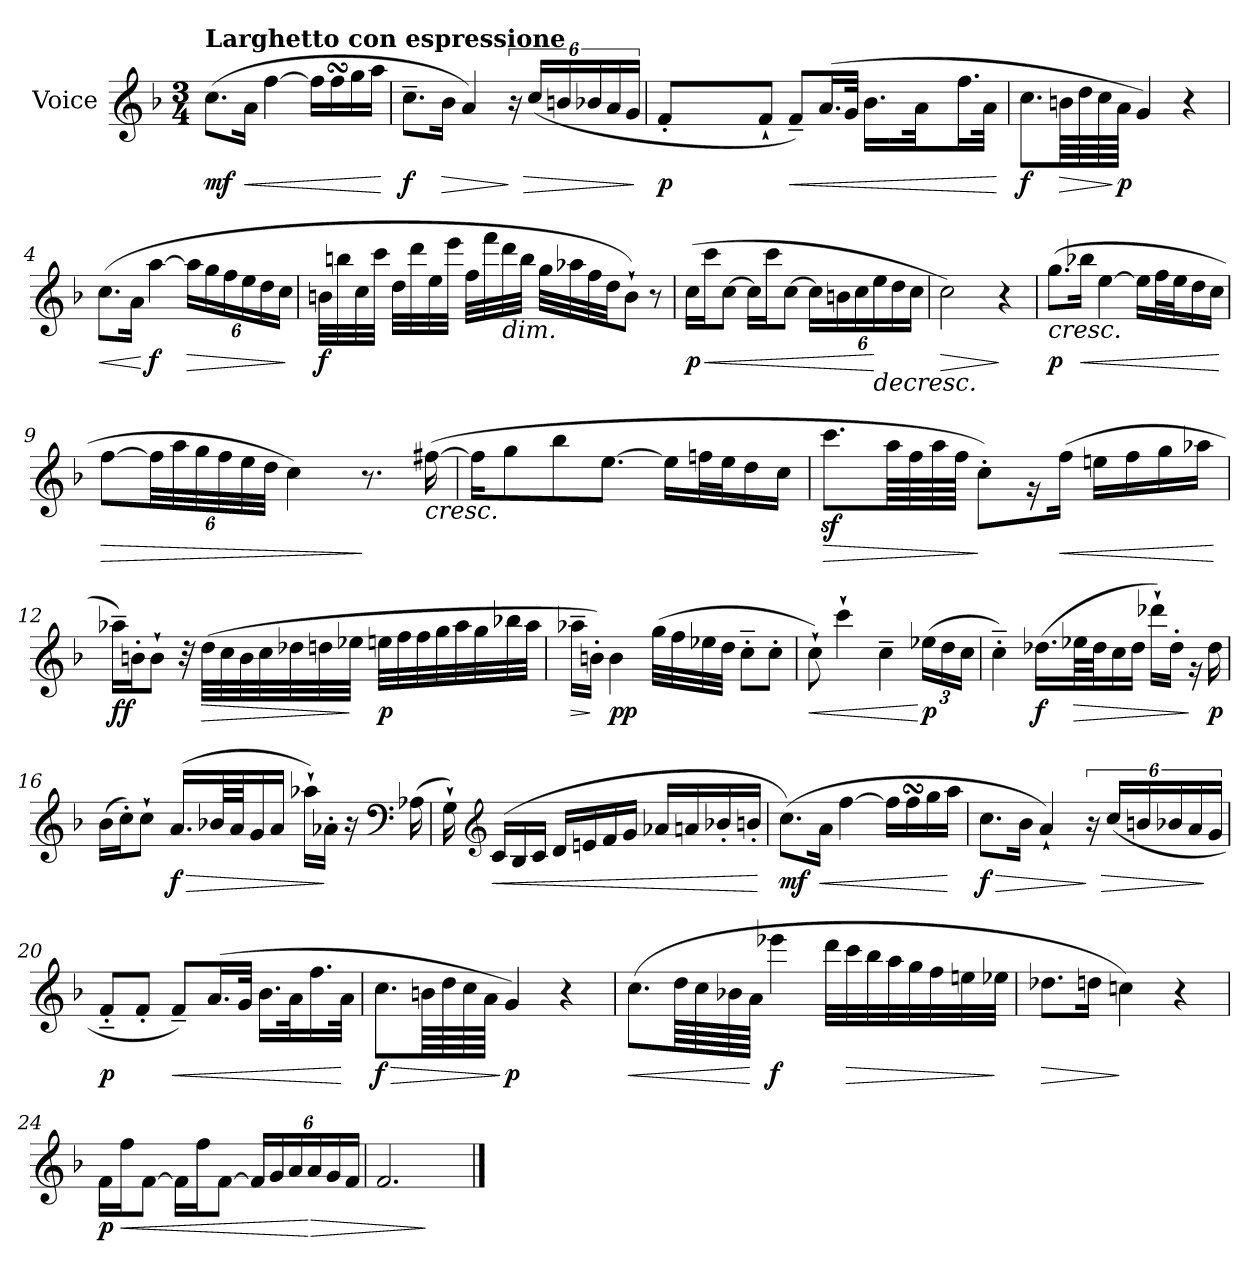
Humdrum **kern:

**kern	**dynam
*part1	*part1
*staff1	*staff1
*I"Voice	*
*I'V	*
*clefG2	*
*k[b-]	*
*M3/4	*
=	=
!LO:TX:a:B:t=Larghetto con espressione	!
!	!LO:DY:b
(>8.cc\L	mf
!	!LO:HP:b
16a\Jk	<
[4ff\	.
16ff\LL]	.
16ffsSSs\	.
16gg\	.
16aa\JJ	.
.	[
=1	=1
!	!LO:DY:b
8.cc~\L	f
!	!LO:HP:b
16b-\Jk	>
4a/)	.
24r	]
!	!LO:HP:b
(<24cc/LL	>
24bn/	.
*Xbrackettup	*
24b-X/	.
24a/	.
24g/JJ	.
.	]
=2	=2
!	!LO:DY:b
8f'/L	p
2ryy	.
8f`/J	.
!	!LO:HP:b
8f~/L)	<
(>16.a/L	.
32g/JJk	.
16.b-\LL	.
16.ryy	.
32a\K	.
8ryy	.
16.ff\	.
32a\JJk	.
32ryy	[
=3	=3
!	!LO:DY:b
8.cc\L	f
!	!LO:HP:b
64bn\LLL	>
64dd\	.
64cc\	.
!	!LO:DY:n=1:b
64a\JJJJ	] p
4g/)	.
4r	.
=4	=4
!	!LO:HP:b
(>8.cc\L	<
16a\Jk	.
!	!LO:DY:n=1:b
[4aa\	[ f
!	!LO:HP:b
24aa\LL]	>
24gg\	.
24ff\	.
24ee\	.
24dd\	.
24cc\JJ	.
.	]
!!LO:LB:g=z
=5	=5
!	!LO:DY:b
32bn\LLL	f
32bbn\	.
32cc\	.
32ccc\JJJ	.
32dd\LLL	.
32ddd\	.
32ee\	.
32eee\JJJ	.
32ff\LLL	.
32fff\	.
!LO:TX:b:i:t=dim.	!
32ddd\	.
32bb\JJJ	.
32gg\LLL	.
32aa-X\	.
32ff\	.
32dd\JJ	.
8b`\J)	.
8r	.
=6	=6
!	!LO:DY:b
(>16cc\LL	p
!	!LO:HP:b
16ccc\J	<
[8cc\J	.
16cc\LL]	.
16ccc\J	.
[8cc\J	.
24cc\LL]	.
24bn\	.
24cc\	.
!	!LO:HP:n=1:b
24ee\	[ >
24dd\	.
24cc\JJ	.
!!LO:LB:g=z
=7	=7
!	!LO:HP:b
2cc\)	>
4r	]
=8	=8
!	!LO:HP:b
!	!LO:DY:n=1:b
(>8.gg\L	< p
!	!LO:HP:b
16bb-X\Jk	<
[4ee\	.
16ee\LL]	.
32ff\L	.
32ee\J	.
16dd\	.
16cc\JJ	]
.	[
=9	=9
!	!LO:HP:b
[8ff\L	>
48ff\LL]	.
48aa\	.
48gg\	.
48ff\	.
48ee\	.
48dd\JJJ	.
4cc\)	[
8.r	]
!LO:TX:b:i:t=cresc.	!
(>[16ff#X\	.
=10	=10
16ff#\KL]	.
8gg\	.
8bb-\	.
[8.ee\J	.
16ee\LL]	.
32ffn\L	.
32ee\J	.
16dd\	.
16cc\JJ	.
=11	=11
!	!LO:HP:b
8.cccz<\L	>
64aa\LLL	.
64ff\	.
64aa\	.
64ff\JJJJ	.
8cc'\L)	]
16rg	.
!	!LO:HP:b
(>16ff\Jk	<
16een\LL	.
16ff\	.
16gg\	.
16aa-X\JJ	.
.	[
!!LO:LB:g=z
=12	=12
!	!LO:DY:b
16aa-X~\LL)	ff
16bn'\J	.
8b`\J	.
32r	.
!	!LO:HP:b
(>32dd\LLL	>
32cc\	.
32b\	.
32cc\	.
32dd-Xi\	.
32dd\	.
32ee-X\JJJ	]
!	!LO:DY:b
32een\LLL	p
32ff\	.
32ff\	.
32gg\	.
32aa-\	.
32gg\	.
32bb-X\	.
32aa-\JJJ	.
=13	=13
!	!LO:HP:b
16aa-X~\LL	>
16bn'\JJ)	]
!	!LO:DY:b
4b\	pp
(>32gg\LLL	.
32ff\	.
32ee-X\	.
32dd\JJJ	.
8cc~'\L	.
8cc'\J	.
=14	=14
!	!LO:HP:b
8cc`\)	<
4ccc`\	.
4cc~\	.
!	!LO:DY:n=1:b
(>24ee-X\LL	[ p
24dd\	.
24cc\JJ	.
!!LO:LB:g=z
=15	=15
4cc~'\)	.
!	!LO:DY:b
(>16.dd-X\LL	f
!	!LO:HP:b
64ee-X\LL	>
64dd-\JJ	.
16cc\	.
16dd-\JJ	.
16ddd-X`\LL)	.
16dd-'\JJ	.
16rg	]
!	!LO:DY:b
16dd-\	p
=16	=16
(>16b-\LL	.
16cc'\J)	.
8cc`\J	.
!	!LO:HP:b
!	!LO:DY:n=1:b
(>16.a/LL	> f
64b-X/LL	.
64a/JJ	.
16g/	.
16a/JJ	.
16aa-X`\LL)	.
16a-X'\JJ	]
16r	.
*clefF4	*
(>16A-X\	.
=17	=17
16G`\)	.
*clefG2	*
!	!LO:HP:b
(>16c/LL	<
16B-/	.
16c/JJ	.
16d/LL	.
16en/	.
16f/	.
16g/JJ	.
16a-Xi/LL	.
16a/	.
16b-X'/	.
16bn'/JJ	.
.	[
!!LO:LB:g=z
=18	=18
!	!LO:DY:b
(>8.cc\L)	mf
!	!LO:HP:b
16a\Jk	<
[4ff\	.
16ff\LL]	.
16ffsSSs\	.
16gg\	.
16aa\JJ	[
=19	=19
!	!LO:HP:b
!	!LO:DY:n=1:b
8.cc\L	> f
16b-\Jk	.
4a`/)	.
*brackettup	*
24r	]
!	!LO:HP:b
(>24cc/LL	>
24bn/	.
*Xbrackettup	*
24b-X/	.
24a/	.
24g/JJ	]
=20	=20
!	!LO:DY:b
8f~'/L	p
8f'/J	.
!	!LO:HP:b
8f~/L)	<
(>16.a/L	.
32g/JJk	.
16.b-\LL	.
32a\K	.
16.ff\	.
32a\JJk	[
=21	=21
!	!LO:HP:b
!	!LO:DY:n=1:b
8.cc\L	> f
64bn\LLL	.
64dd\	.
64cc\	.
64a\JJJJ	.
!	!LO:DY:n=2:b
4g/)	] p
4r	.
!!LO:LB:g=z
=22	=22
!	!LO:HP:b
(>8.cc\L	<
64dd\LLL	.
64cc\	.
64b-X\	.
64a\JJJJ	[
!	!LO:DY:b
4eee-X\	f
32ddd\LLL	.
!	!LO:HP:b
32ccc\	>
32bb-\	.
32aa\	.
32gg\	.
32ff\	.
32een\	.
32ee-X\JJJ	]
=23	=23
!	!LO:HP:b
8.dd-Xi\L	>
16dd\Jk	.
4ccn\)	]
4r	.
=24	=24
!	!LO:DY:b
16f\LL	p
!	!LO:HP:b
16ff\J	<
[8f\J	.
16f\LL]	.
16ff\J	.
[8f\J	.
24f/LL]	.
24g/	.
24a/	.
!	!LO:HP:n=1:b
24a/	[ >
24g/	.
24f/JJ	.
=25	=25
2.f/	.
.	]
==	==
*-	*-
